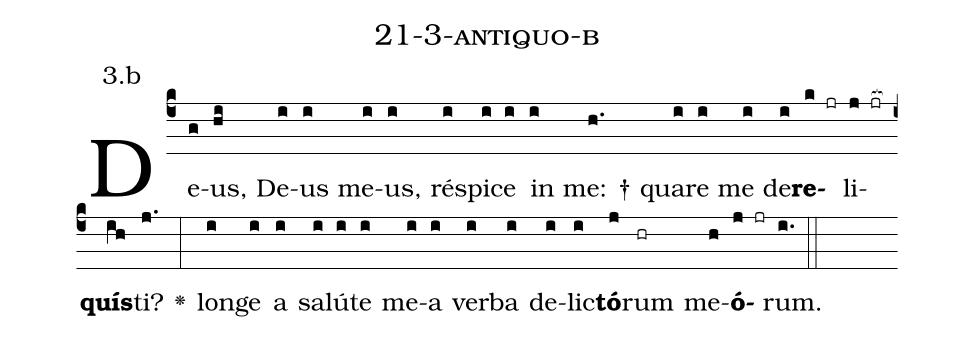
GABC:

name: 21-3-antiquo-b;
annotation: 3.b;
%%
(c4)De(g)us,(hi) De(i)us(i) me(i)us,(i) ré(i)spi(i)ce(i) in(i) me: †(h.) qua(i)re(i) me(i) de(i)<b>re</b>(k jr)li(j jr[ocb:1{])<b>quís</b>(ih[ocb:0}])ti?(j.) <v>\greheightstar</v>(:) lon(i)ge(i) a(i) sa(i)lú(i)te(i) me(i)a(i) ver(i)ba(i) de(i)lic(i)<b>tó</b>(j)rum(hr) me(h)<b>ó</b>(j jr)rum.(i.) (::)


%E(i) u(i) o(j) u(h) a(j) e.(i.) (::)
